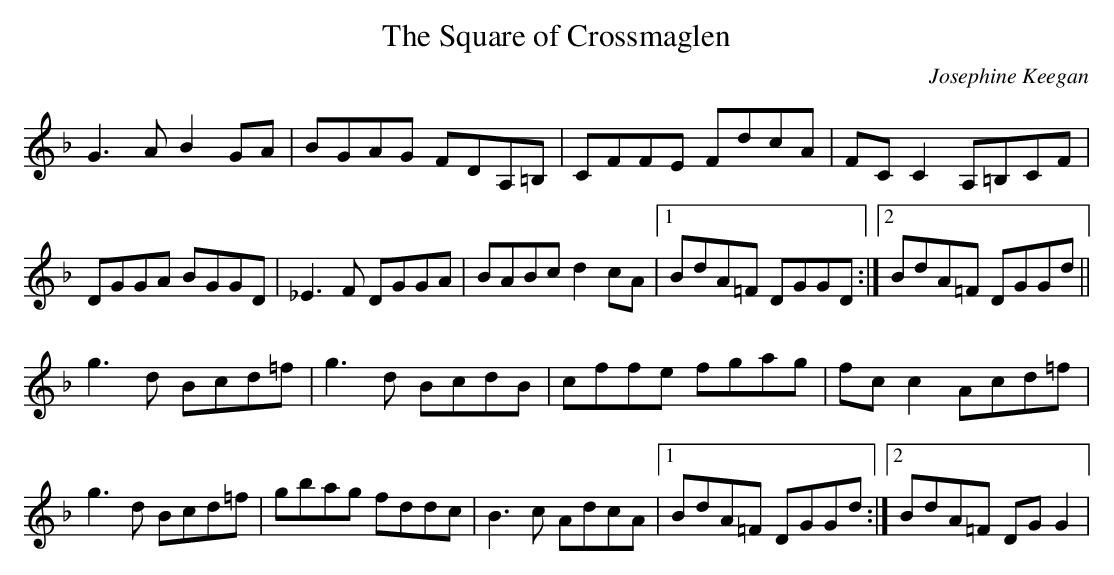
X:1
T:Square of Crossmaglen, The
C:Josephine Keegan
K:Gdor
G3A B2GA|BGAG FDA,=B,|CFFE FdcA|FCC2 A,=B,CF|
DGGA BGGD|_E3F DGGA|BABc d2cA|1 BdA=F DGGD:|2 BdA=F DGGd||
g3d Bcd=f|g3d BcdB|cffe fgag|fcc2 Acd=f|
g3d Bcd=f|gbag fddc|B3c AdcA|1 BdA=F DGGd:|2 BdA=F DGG2|
